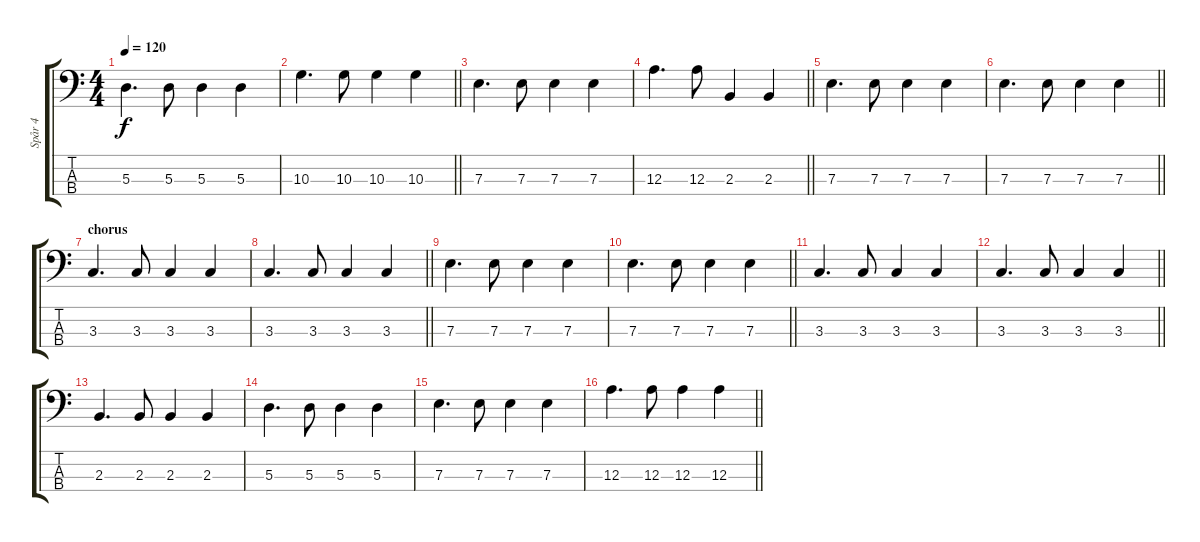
\track ("Spår 4" "Spår 4") {instrument electricbassfinger}
\staff {score tabs}
\tuning (G2 D2 A1 E1) {hide}
\ts (4 4)
\tempo 120
\clef f4
\ks c
5.3.4{d dy f} 5.3.8 5.3.4 5.3.4 |
\barLineRight lightlight
10.3.4{d} 10.3.8 10.3.4 10.3.4 |
7.3.4{d} 7.3.8 7.3.4 7.3.4 |
\barLineRight lightlight
12.3.4{d} 12.3.8 2.3.4 2.3.4 |
7.3.4{d} 7.3.8 7.3.4 7.3.4 |
\barLineRight lightlight
7.3.4{d} 7.3.8 7.3.4 7.3.4 |
\section ("" "chorus")
3.3.4{d} 3.3.8 3.3.4 3.3.4 |
\barLineRight lightlight
3.3.4{d} 3.3.8 3.3.4 3.3.4 |
7.3.4{d} 7.3.8 7.3.4 7.3.4 |
\barLineRight lightlight
7.3.4{d} 7.3.8 7.3.4 7.3.4 |
3.3.4{d} 3.3.8 3.3.4 3.3.4 |
\barLineRight lightlight
3.3.4{d} 3.3.8 3.3.4 3.3.4 |
2.3.4{d} 2.3.8 2.3.4 2.3.4 |
5.3.4{d} 5.3.8 5.3.4 5.3.4 |
7.3.4{d} 7.3.8 7.3.4 7.3.4 |
\barLineRight lightlight
12.3.4{d} 12.3.8 12.3.4 12.3.4
